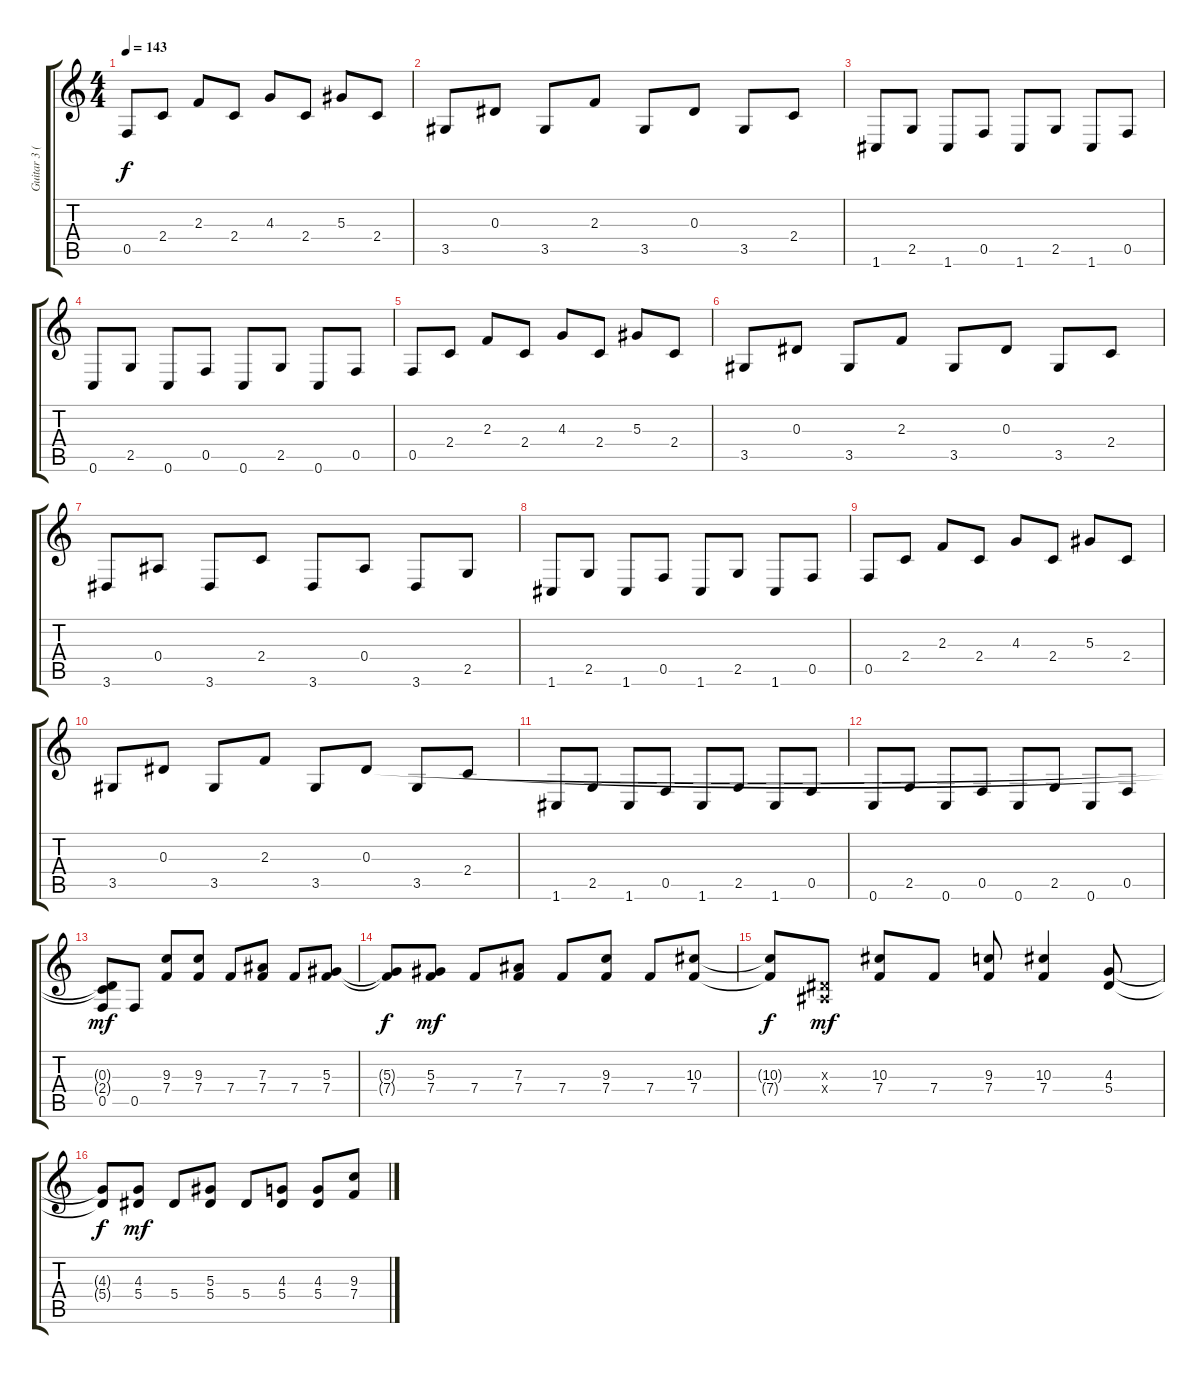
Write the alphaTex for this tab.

\track ("Guitar 3 (Rhytm)" "Guitar 3 (") {instrument distortionguitar}
\staff {score tabs}
\tuning (C4 G3 Eb3 Bb2 F2 C2) {hide}
\ts (4 4)
\tempo 143
\clef g2
\ks c
0.5.8{dy f} 2.4.8 2.3.8 2.4.8 4.3.8 2.4.8 5.3.8 2.4.8 |
3.5.8 0.3.8 3.5.8 2.3.8 3.5.8 0.3.8 3.5.8 2.4.8 |
1.6.8 2.5.8 1.6.8 0.5.8 1.6.8 2.5.8 1.6.8 0.5.8 |
0.6.8 2.5.8 0.6.8 0.5.8 0.6.8 2.5.8 0.6.8 0.5.8 |
0.5.8 2.4.8 2.3.8 2.4.8 4.3.8 2.4.8 5.3.8 2.4.8 |
3.5.8 0.3.8 3.5.8 2.3.8 3.5.8 0.3.8 3.5.8 2.4.8 |
3.6.8 0.4.8 3.6.8 2.4.8 3.6.8 0.4.8 3.6.8 2.5.8 |
1.6.8 2.5.8 1.6.8 0.5.8 1.6.8 2.5.8 1.6.8 0.5.8 |
0.5.8 2.4.8 2.3.8 2.4.8 4.3.8 2.4.8 5.3.8 2.4.8 |
3.5.8 0.3.8 3.5.8 2.3.8 3.5.8 0.3.8 3.5.8 2.4.8 |
1.6.8 2.5.8 1.6.8 0.5.8 1.6.8 2.5.8 1.6.8 0.5.8 |
0.6.8 2.5.8 0.6.8 0.5.8 0.6.8 2.5.8 0.6.8 0.5.8 |
(0.3{t} 2.4{t} 0.5).8{dy mf} 0.5.8 (9.3 7.4).8 (9.3 7.4).8 7.4.8 (7.3 7.4).8 7.4.8 (5.3 7.4).8 |
(5.3{t} 7.4{t}).8{dy f} (5.3 7.4).8{dy mf} 7.4.8 (7.3 7.4).8 7.4.8 (9.3 7.4).8 7.4.8 (10.3 7.4).8 |
(10.3{t} 7.4{t}).8{dy f} (0.3{x} 0.4{x}).8{dy mf} (10.3 7.4).8 7.4.8 (9.3 7.4).8 (10.3 7.4).4 (4.3 5.4).8 |
(4.3{t} 5.4{t}).8{dy f} (4.3 5.4).8{dy mf} 5.4.8 (5.3 5.4).8 5.4.8 (4.3 5.4).8 (4.3 5.4).8 (9.3 7.4).8
